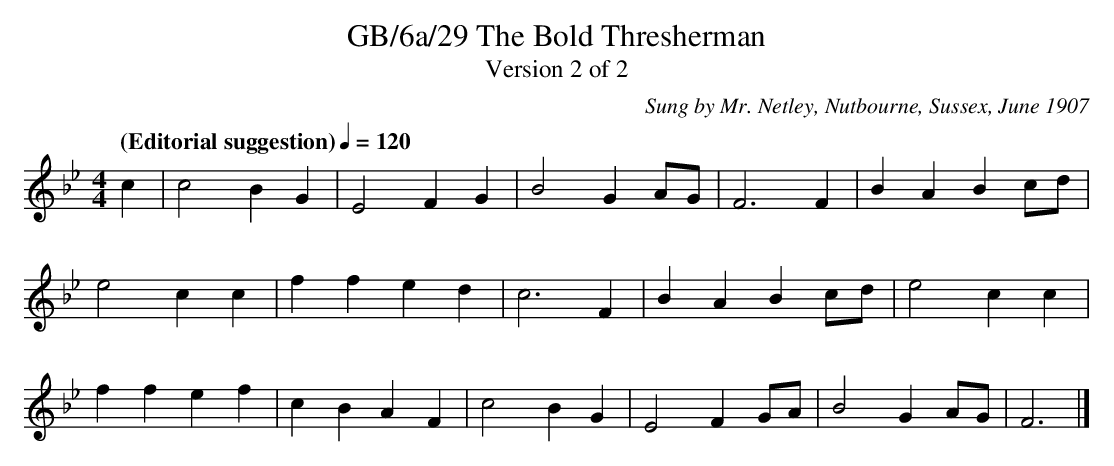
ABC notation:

X:1
T:GB/6a/29 The Bold Thresherman
T:Version 2 of 2
C:Sung by Mr. Netley, Nutbourne, Sussex, June 1907
M:4/4
L:1/8
Q:"(Editorial suggestion)" 1/4=120
K:Fmix
c2 | c4 B2 G2 | E4 F2 G2 | B4 G2 AG | F6 F2 | B2 A2 B2 cd |
e4 c2 c2 | f2 f2 e2 d2 | c6 F2 | B2 A2 B2 cd | e4 c2 c2 |
f2 f2 e2 f2 | c2 B2 A2 F2 | c4 B2 G2 | E4 F2 GA | B4 G2 AG | F6 |]
